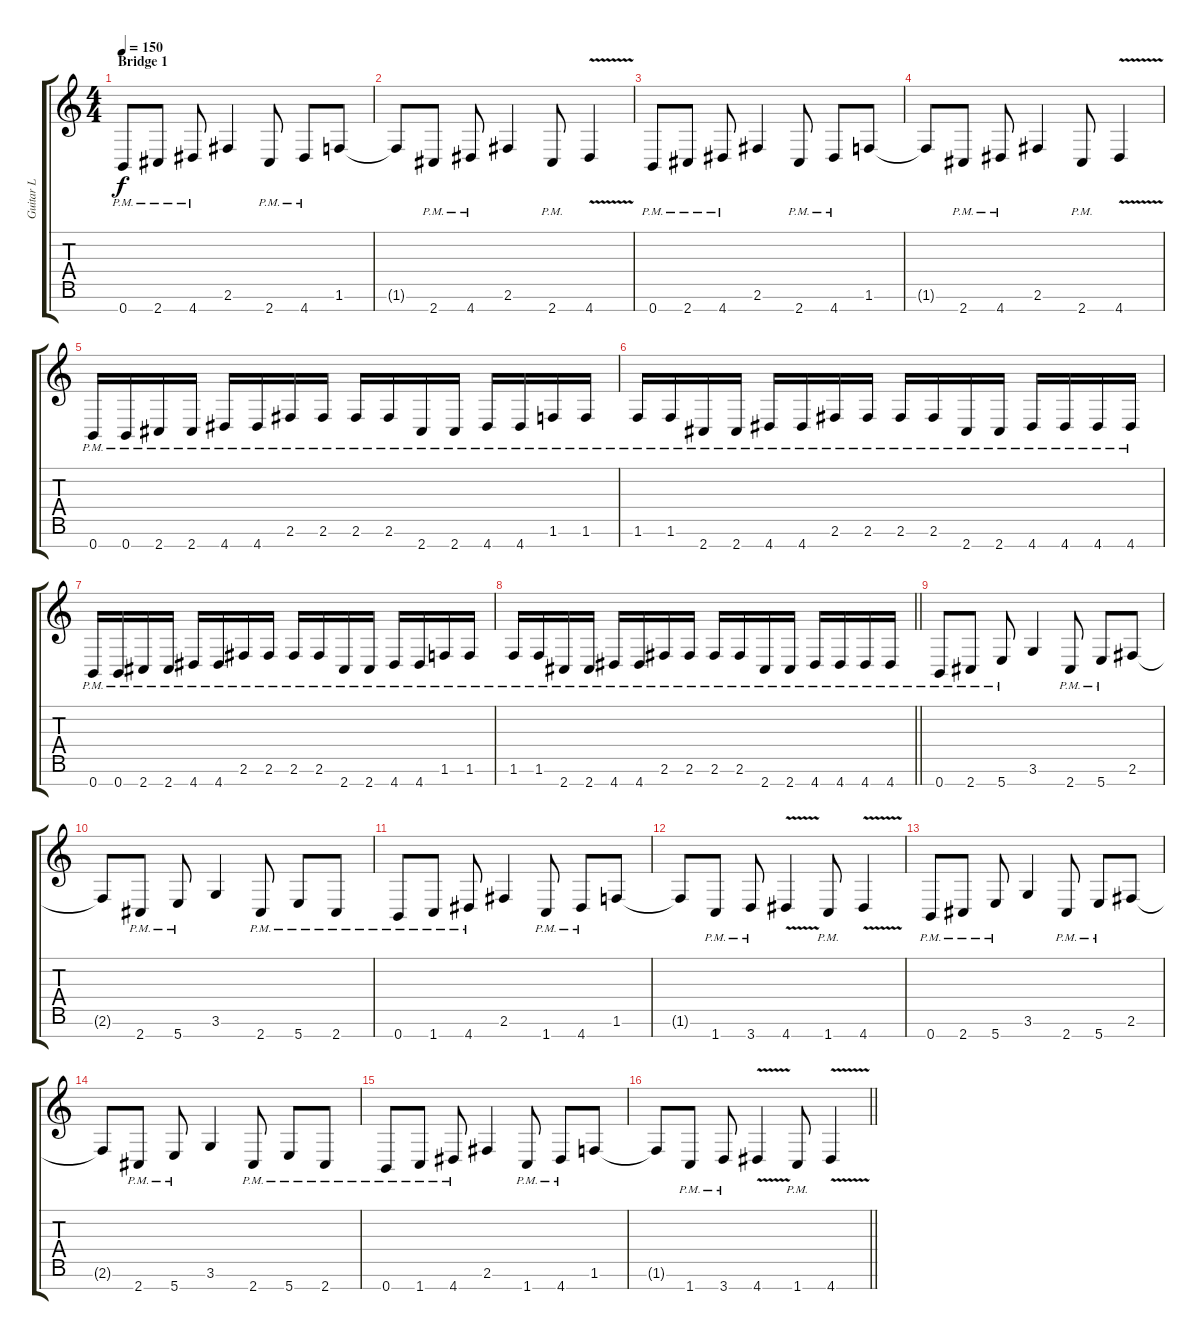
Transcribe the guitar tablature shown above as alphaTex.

\track ("Guitar L" "Guitar L") {instrument distortionguitar}
\staff {score tabs}
\tuning (E4 B3 G3 D3 A2 E2 B1) {hide}
\ts (4 4)
\section ("" "Bridge 1")
\tempo 150
\clef g2
\ks c
0.7{pm}.8{dy f} 2.7{pm}.8 4.7{pm}.8 2.6.4 2.7{pm}.8 4.7{pm}.8 1.6.8 |
1.6{t}.8 2.7{pm}.8 4.7{pm}.8 2.6.4 2.7{pm}.8 4.7{v}.4 |
0.7{pm}.8 2.7{pm}.8 4.7{pm}.8 2.6.4 2.7{pm}.8 4.7{pm}.8 1.6.8 |
1.6{t}.8 2.7{pm}.8 4.7{pm}.8 2.6.4 2.7{pm}.8 4.7{v}.4 |
0.7{pm}.16 0.7{pm}.16 2.7{pm}.16 2.7{pm}.16 4.7{pm}.16 4.7{pm}.16 2.6{pm}.16 2.6{pm}.16 2.6{pm}.16 2.6{pm}.16 2.7{pm}.16 2.7{pm}.16 4.7{pm}.16 4.7{pm}.16 1.6{pm}.16 1.6{pm}.16 |
1.6{pm}.16 1.6{pm}.16 2.7{pm}.16 2.7{pm}.16 4.7{pm}.16 4.7{pm}.16 2.6{pm}.16 2.6{pm}.16 2.6{pm}.16 2.6{pm}.16 2.7{pm}.16 2.7{pm}.16 4.7{pm}.16 4.7{pm}.16 4.7{pm}.16 4.7{pm}.16 |
0.7{pm}.16 0.7{pm}.16 2.7{pm}.16 2.7{pm}.16 4.7{pm}.16 4.7{pm}.16 2.6{pm}.16 2.6{pm}.16 2.6{pm}.16 2.6{pm}.16 2.7{pm}.16 2.7{pm}.16 4.7{pm}.16 4.7{pm}.16 1.6{pm}.16 1.6{pm}.16 |
\barLineRight lightlight
1.6{pm}.16 1.6{pm}.16 2.7{pm}.16 2.7{pm}.16 4.7{pm}.16 4.7{pm}.16 2.6{pm}.16 2.6{pm}.16 2.6{pm}.16 2.6{pm}.16 2.7{pm}.16 2.7{pm}.16 4.7{pm}.16 4.7{pm}.16 4.7{pm}.16 4.7{pm}.16 |
\section ("" "")
0.7{pm}.8 2.7{pm}.8 5.7{pm}.8 3.6.4 2.7{pm}.8 5.7{pm}.8 2.6.8 |
2.6{t}.8 2.7{pm}.8 5.7{pm}.8 3.6.4 2.7{pm}.8 5.7{pm}.8 2.7{pm}.8 |
0.7{pm}.8 1.7{pm}.8 4.7{pm}.8 2.6.4 1.7{pm}.8 4.7{pm}.8 1.6.8 |
1.6{t}.8 1.7{pm}.8 3.7{pm}.8 4.7{v}.4 1.7{pm}.8 4.7{v}.4 |
0.7{pm}.8 2.7{pm}.8 5.7{pm}.8 3.6.4 2.7{pm}.8 5.7{pm}.8 2.6.8 |
2.6{t}.8 2.7{pm}.8 5.7{pm}.8 3.6.4 2.7{pm}.8 5.7{pm}.8 2.7{pm}.8 |
0.7{pm}.8 1.7{pm}.8 4.7{pm}.8 2.6.4 1.7{pm}.8 4.7{pm}.8 1.6.8 |
\barLineRight lightlight
1.6{t}.8 1.7{pm}.8 3.7{pm}.8 4.7{v}.4 1.7{pm}.8 4.7{v}.4
